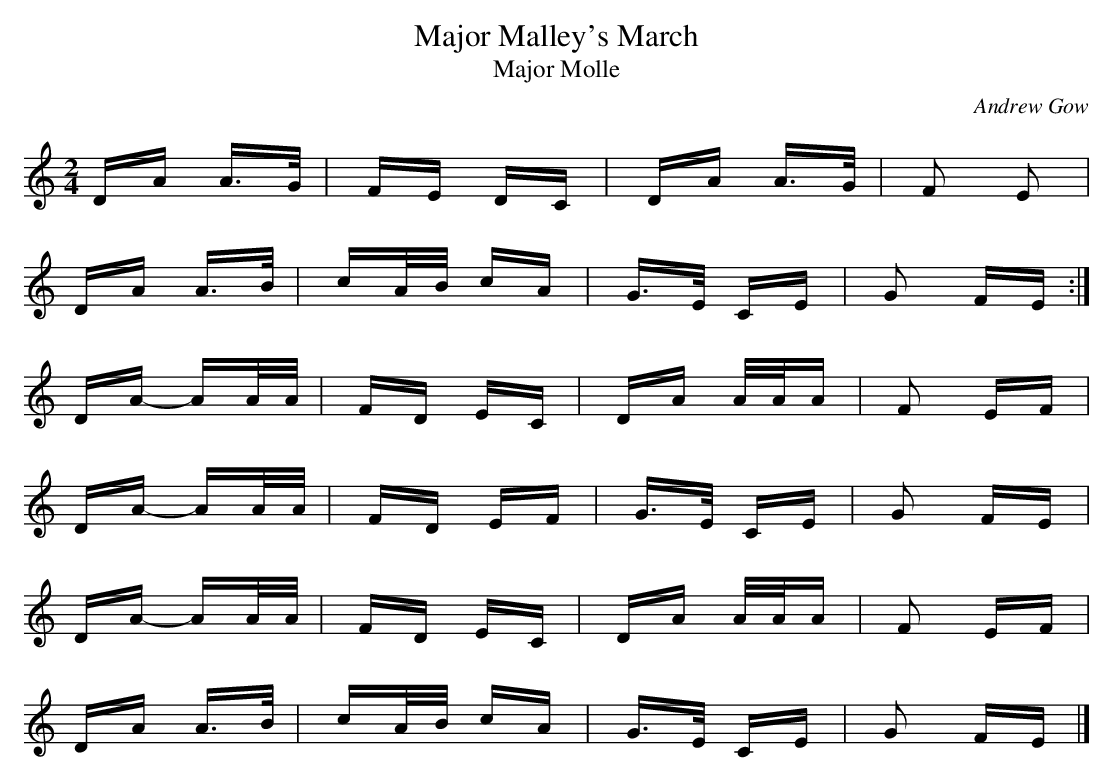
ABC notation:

X:1
T:Major Malley's March
T:Major Molle
C:Andrew Gow
M:2/4
K:D dorian
DA  A>G   | FE    DC | DA  A>G   | F2 E2  |
DA  A>B   | cA/B/ cA | G>E CE    | G2 FE :|
DA- AA/A/ | FD    EC | DA  A/A/A | F2 EF  |
DA- AA/A/ | FD    EF | G>E CE    | G2 FE  |
DA- AA/A/ | FD    EC | DA  A/A/A | F2 EF  |
DA  A>B   | cA/B/ cA | G>E CE    | G2 FE |]
